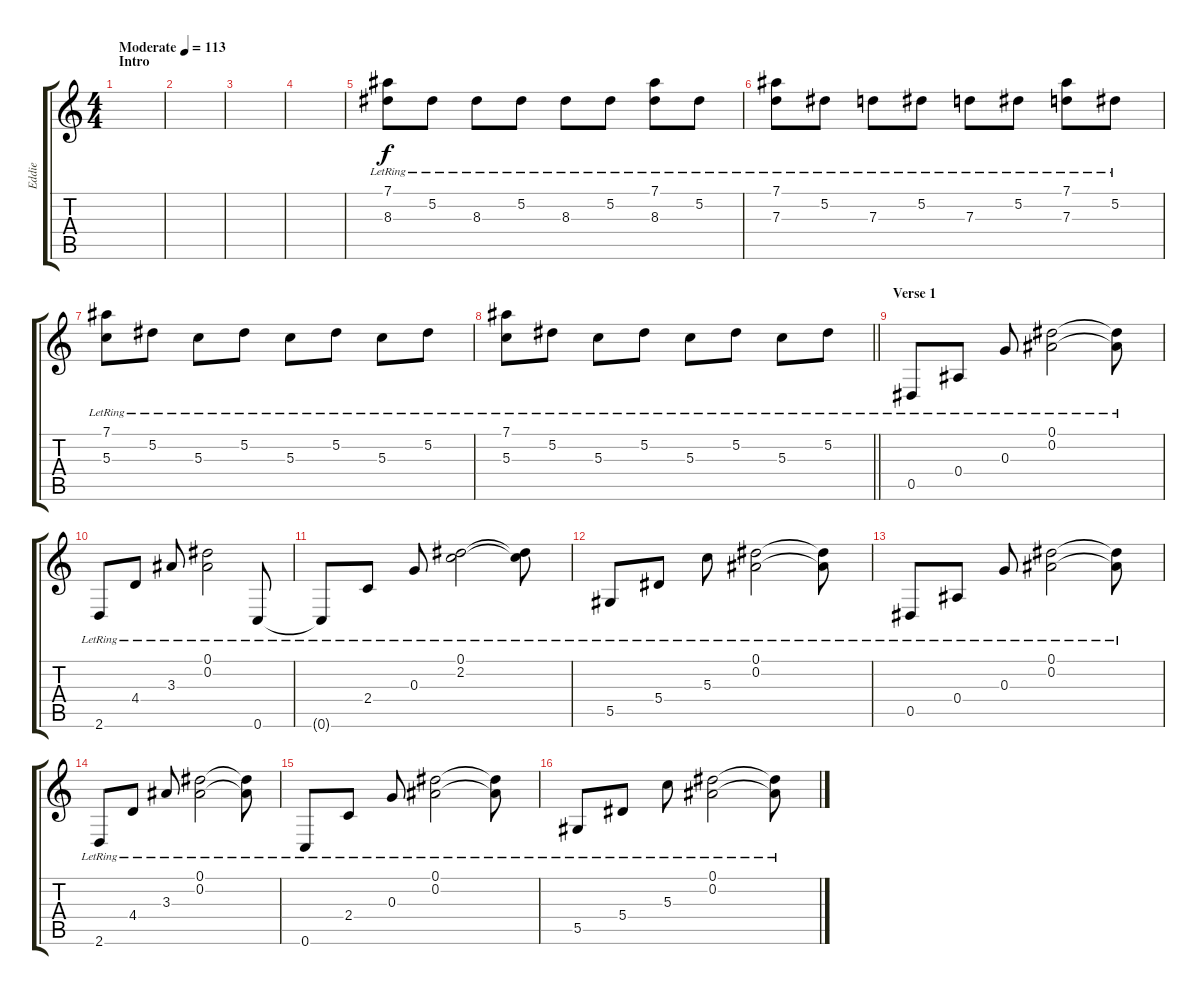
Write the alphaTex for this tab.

\track ("Eddie" "Eddie") {instrument acousticguitarsteel}
\staff {score tabs}
\tuning (Eb4 Bb3 G3 Bb2 Eb2 C2) {hide}
\ts (4 4)
\section ("" "Intro")
\tempo (113 "Moderate")
\clef g2
\ks c
|
|
|
|
(7.1{lr} 8.3{lr}).8 5.2{lr}.8 8.3{lr}.8 5.2{lr}.8 8.3{lr}.8 5.2{lr}.8 (7.1{lr} 8.3{lr}).8 5.2{lr}.8 |
(7.1{lr} 7.3{lr}).8 5.2{lr}.8 7.3{lr}.8 5.2{lr}.8 7.3{lr}.8 5.2{lr}.8 (7.1{lr} 7.3{lr}).8 5.2{lr}.8 |
(7.1{lr} 5.3{lr}).8 5.2{lr}.8 5.3{lr}.8 5.2{lr}.8 5.3{lr}.8 5.2{lr}.8 5.3{lr}.8 5.2{lr}.8 |
\barLineRight lightlight
(7.1{lr} 5.3{lr}).8 5.2{lr}.8 5.3{lr}.8 5.2{lr}.8 5.3{lr}.8 5.2{lr}.8 5.3{lr}.8 5.2{lr}.8 |
\section ("" "Verse 1")
0.5{lr}.8 0.4{lr}.8 0.3{lr}.8 (0.1{lr} 0.2{lr}).2 (0.1{lr t} 0.2{lr t}).8 |
2.6{lr}.8 4.4{lr}.8 3.3{lr}.8 (0.1{lr} 0.2{lr}).2 0.6{lr}.8 |
0.6{lr t}.8 2.4{lr}.8 0.3{lr}.8 (0.1{lr} 2.2{lr}).2 (0.1{lr t} 2.2{lr t}).8 |
5.5{lr}.8 5.4{lr}.8 5.3{lr}.8 (0.1{lr} 0.2{lr}).2 (0.1{lr t} 0.2{lr t}).8 |
0.5{lr}.8 0.4{lr}.8 0.3{lr}.8 (0.1{lr} 0.2{lr}).2 (0.1{lr t} 0.2{lr t}).8 |
2.6{lr}.8 4.4{lr}.8 3.3{lr}.8 (0.1{lr} 0.2{lr}).2 (0.1{lr t} 0.2{lr t}).8 |
0.6{lr}.8 2.4{lr}.8 0.3{lr}.8 (0.1{lr} 0.2{lr}).2 (0.1{lr t} 0.2{lr t}).8 |
5.5{lr}.8 5.4{lr}.8 5.3{lr}.8 (0.1{lr} 0.2{lr}).2 (0.1{lr t} 0.2{lr t}).8
